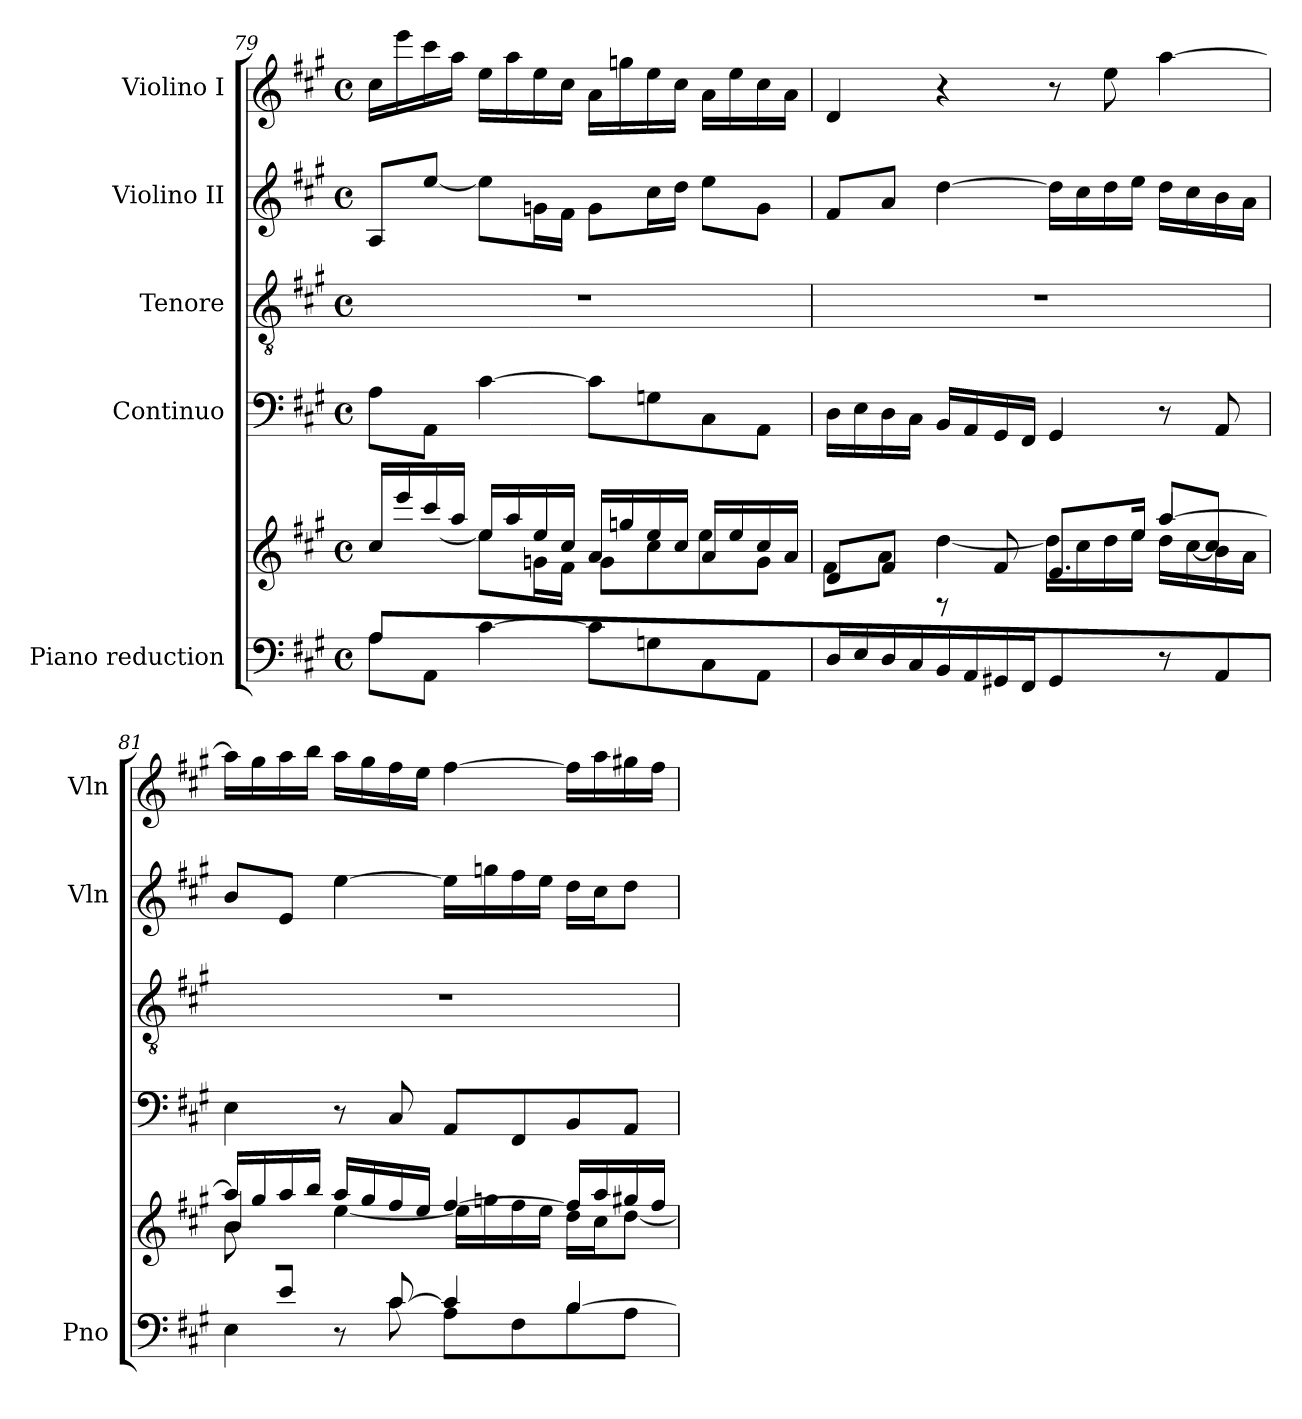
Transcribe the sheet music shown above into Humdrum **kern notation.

**kern	**kern	**kern	**kern	**kern	**kern
*part5	*part5	*part4	*part3	*part2	*part1
*staff6	*staff5	*staff4	*staff3	*staff2	*staff1
*I"Piano reduction	*	*I"Continuo	*I"Tenore	*I"Violino II	*I"Violino I
*I'Pno	*	*	*	*I'Vln	*I'Vln
*clefF4	*clefG2	*clefF4	*clefGv2	*clefG2	*clefG2
*k[f#c#g#]	*k[f#c#g#]	*k[f#c#g#]	*k[f#c#g#]	*k[f#c#g#]	*k[f#c#g#]
*M4/4	*M4/4	*M4/4	*M4/4	*M4/4	*M4/4
*met(c)	*met(c)	*met(c)	*met(c)	*met(c)	*met(c)
=79	=79	=79	=79	=79	=79
*^	*^	*	*	*	*
8A/L	8A\L	16cc#/LL	8ryy	8A\L	1r	8A/L	16cc#\LL
.	.	16eee/	.	.	.	.	16eee\
2..ryy	8AA\J	16ccc#/	[8ee\J	8AA\J	.	[8ee/J	16ccc#\
.	.	16aa/JJ	.	.	.	.	16aa\JJ
.	[4c#\	16ee/LL	8ee\L]	[4c#\	.	8ee\L]	16ee\LL
.	.	16aa/	.	.	.	.	16aa\
.	.	16ee/	16gn\L	.	.	16gn\L	16ee\
.	.	16cc#/JJ	16f#\JJ	.	.	16f#\JJ	16cc#\JJ
.	8c#\L]	16a/LL	8g\L	8c#\L]	.	8g\L	16a\LL
.	.	16ggn/	.	.	.	.	16ggn\
.	8Gn\	16ee/	8cc#\	8Gn\	.	16cc#\L	16ee\
.	.	16cc#/JJ	.	.	.	16dd\JJ	16cc#\JJ
.	8C#\	16a/LL	8ee\	8C#\	.	8ee\L	16a\LL
.	.	16ee/	.	.	.	.	16ee\
.	8AA\J	16cc#/	8g\J	8AA\J	.	8g\J	16cc#\
.	.	16a/JJ	.	.	.	.	16a\JJ
*v	*v	*	*	*	*	*	*
!!LO:PB:g=z
=80	=80	=80	=80	=80	=80	=80
*	*	*^	*	*	*	*
16D\LL	8d/L	8f#\L	2ryy	16D\LL	1r	8f#/L	4d/
16E\	.	.	.	16E\	.	.	.
16D\	8f#/J	8a\J	.	16D\	.	8a/J	.
16C#\JJ	.	.	.	16C#\JJ	.	.	.
16BB/LL	8rF	[4dd\	.	16BB/LL	.	[4dd\	4r
16AA/	.	.	.	16AA/	.	.	.
16GG#X/	8f#/	.	.	16GG#/	.	.	.
16FF#/JJ	.	.	.	16FF#/JJ	.	.	.
4GG#/	8.e/L	16dd\LL]	4ryy	4GG#/	.	16dd\LL]	8r
.	.	16cc#\	.	.	.	16cc#\	.
.	.	16dd\	.	.	.	16dd\	8ee\
.	16ee/Jk	16ee\JJ	.	.	.	16ee\JJ	.
8r	[4aa/	16dd\LL	8aa\L	8r	.	16dd\LL	[4aa\
.	.	[16cc#\	.	.	.	16cc#\	.
8AA/	.	16b\	8cc#/J]	8AA/	.	16b\	.
.	.	16a\JJ	.	.	.	16a\JJ	.
=81	=81	=81	=81	=81	=81	=81	=81
*^	*	*	*	*	*	*	*
8ryy	4E\	16aa/LL]	4b/	8b\L	4E\	1r	8b/L	16aa\LL]
.	.	16gg#/	.	.	.	.	.	16gg#\
8e/J	.	16aa/	.	2..ryy	.	.	8e/J	16aa\
.	.	16bb/JJ	.	.	.	.	.	16bb\JJ
8r	8ryy	16aa/LL	[4ee\	.	8r	.	[4ee\	16aa\LL
.	.	16gg#/	.	.	.	.	.	16gg#\
[8c#/	8c#\	16ff#/	.	.	8C#/	.	.	16ff#\
.	.	16ee/JJ	.	.	.	.	.	16ee\JJ
4c#/]	8A\L	[4ff#/	16ee\LL]	.	8AA/L	.	16ee\LL]	[4ff#\
.	.	.	16ggn\	.	.	.	16ggn\	.
.	8F#\	.	16ff#\	.	8FF#/	.	16ff#\	.
.	.	.	16ee\JJ	.	.	.	16ee\JJ	.
[4B/	8B\	16ff#/LL]	16dd\LL	.	8BB/	.	16dd\LL	16ff#\LL]
.	.	16aa/	16cc#\J	.	.	.	16cc#\J	16aa\
.	8A\J	16gg#X/	[8dd\J	.	8AA/J	.	8dd\J	16gg#X\
.	.	16ff#/JJ	.	.	.	.	.	16ff#\JJ
*v	*v	*	*	*	*	*	*	*
*	*v	*v	*v	*	*	*	*
=	=	=	=	=	=
*-	*-	*-	*-	*-	*-
